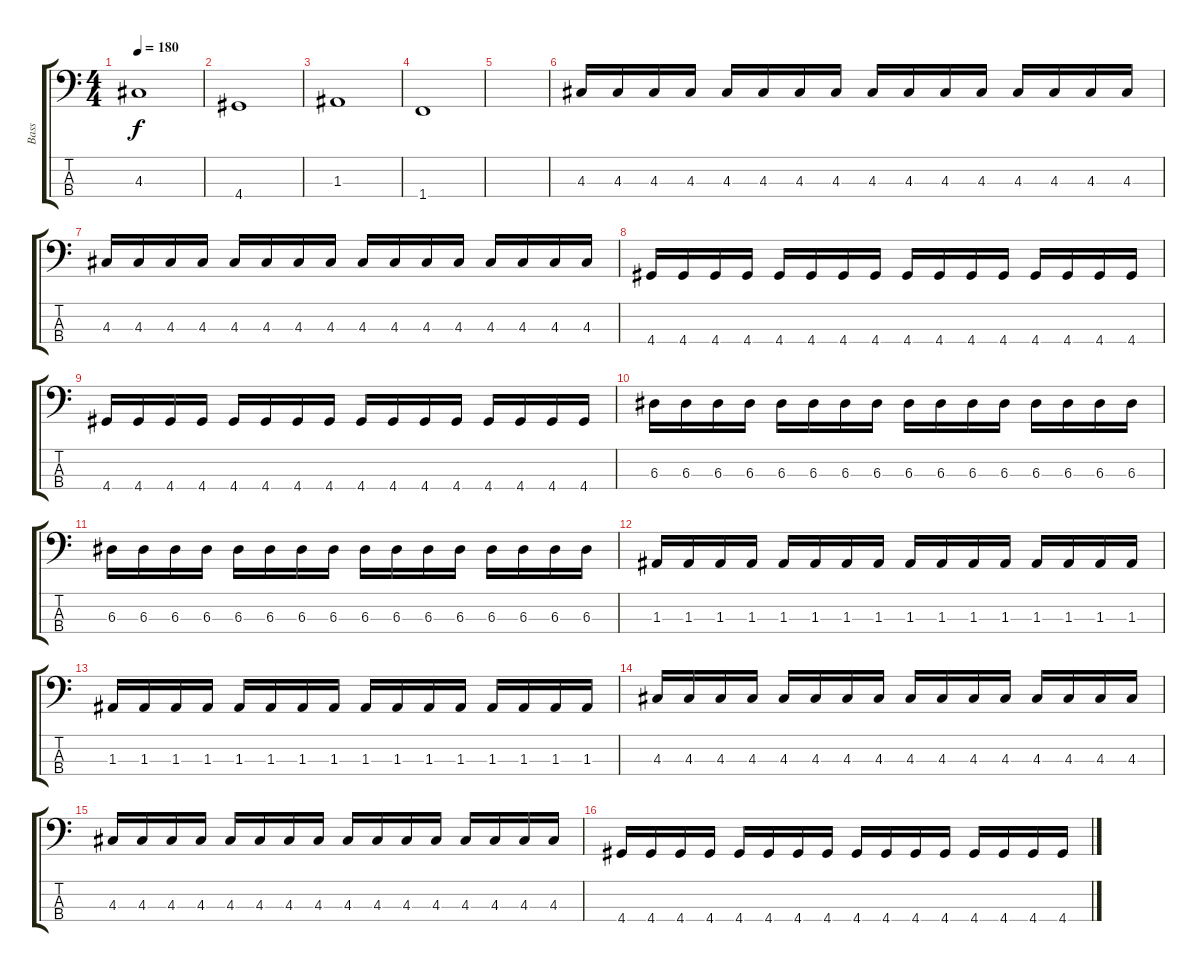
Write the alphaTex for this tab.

\track ("Bass" "Bass") {instrument fretlessbass}
\staff {score tabs}
\tuning (G2 D2 A1 E1) {hide}
\ts (4 4)
\tempo 180
\clef f4
\ks c
4.3.1{dy f} |
4.4.1 |
1.3.1 |
1.4.1 |
|
4.3.16 4.3.16 4.3.16 4.3.16 4.3.16 4.3.16 4.3.16 4.3.16 4.3.16 4.3.16 4.3.16 4.3.16 4.3.16 4.3.16 4.3.16 4.3.16 |
4.3.16 4.3.16 4.3.16 4.3.16 4.3.16 4.3.16 4.3.16 4.3.16 4.3.16 4.3.16 4.3.16 4.3.16 4.3.16 4.3.16 4.3.16 4.3.16 |
4.4.16 4.4.16 4.4.16 4.4.16 4.4.16 4.4.16 4.4.16 4.4.16 4.4.16 4.4.16 4.4.16 4.4.16 4.4.16 4.4.16 4.4.16 4.4.16 |
4.4.16 4.4.16 4.4.16 4.4.16 4.4.16 4.4.16 4.4.16 4.4.16 4.4.16 4.4.16 4.4.16 4.4.16 4.4.16 4.4.16 4.4.16 4.4.16 |
6.3.16 6.3.16 6.3.16 6.3.16 6.3.16 6.3.16 6.3.16 6.3.16 6.3.16 6.3.16 6.3.16 6.3.16 6.3.16 6.3.16 6.3.16 6.3.16 |
6.3.16 6.3.16 6.3.16 6.3.16 6.3.16 6.3.16 6.3.16 6.3.16 6.3.16 6.3.16 6.3.16 6.3.16 6.3.16 6.3.16 6.3.16 6.3.16 |
1.3.16 1.3.16 1.3.16 1.3.16 1.3.16 1.3.16 1.3.16 1.3.16 1.3.16 1.3.16 1.3.16 1.3.16 1.3.16 1.3.16 1.3.16 1.3.16 |
1.3.16 1.3.16 1.3.16 1.3.16 1.3.16 1.3.16 1.3.16 1.3.16 1.3.16 1.3.16 1.3.16 1.3.16 1.3.16 1.3.16 1.3.16 1.3.16 |
4.3.16 4.3.16 4.3.16 4.3.16 4.3.16 4.3.16 4.3.16 4.3.16 4.3.16 4.3.16 4.3.16 4.3.16 4.3.16 4.3.16 4.3.16 4.3.16 |
4.3.16 4.3.16 4.3.16 4.3.16 4.3.16 4.3.16 4.3.16 4.3.16 4.3.16 4.3.16 4.3.16 4.3.16 4.3.16 4.3.16 4.3.16 4.3.16 |
4.4.16 4.4.16 4.4.16 4.4.16 4.4.16 4.4.16 4.4.16 4.4.16 4.4.16 4.4.16 4.4.16 4.4.16 4.4.16 4.4.16 4.4.16 4.4.16
